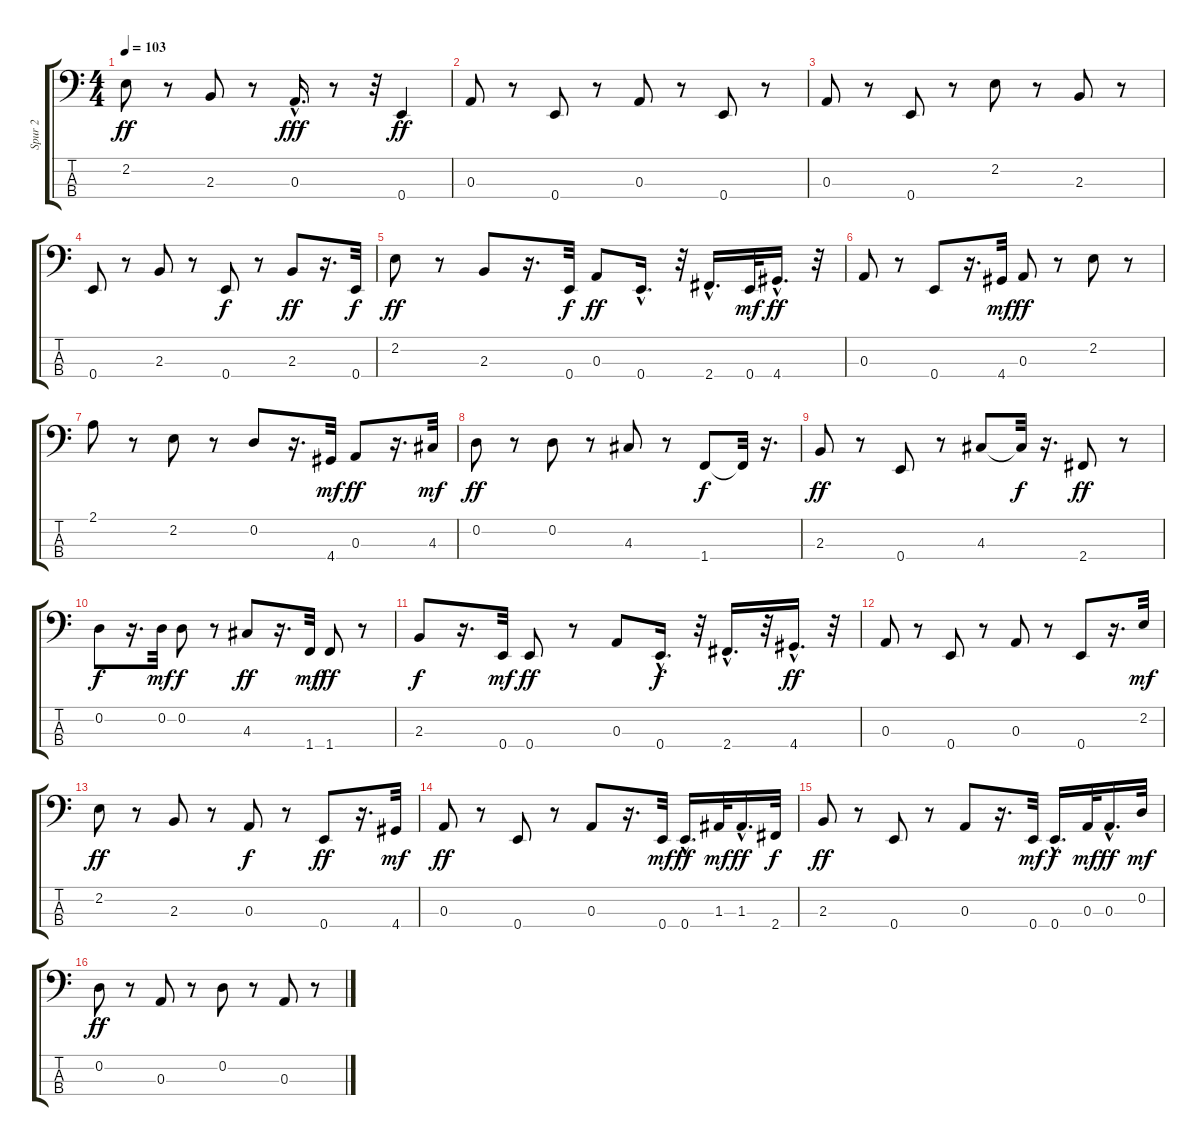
\track ("Spur 2" "Spur 2") {instrument electricbassfinger}
\staff {score tabs}
\tuning (G2 D2 A1 E1) {hide}
\ts (4 4)
\tempo 103
\clef f4
\ks c
2.2.8{dy ff} r.8 2.3.8 r.8 0.3{hac}.16{d dy fff} r.8 r.32 0.4.4{dy ff} |
0.3.8 r.8 0.4.8 r.8 0.3.8 r.8 0.4.8 r.8 |
0.3.8 r.8 0.4.8 r.8 2.2.8 r.8 2.3.8 r.8 |
0.4.8 r.8 2.3.8 r.8 0.4.8{dy f} r.8 2.3.8{dy ff} r.16{d} 0.4.32{dy f} |
2.2.8{dy ff} r.8 2.3.8 r.16{d} 0.4.32{dy f} 0.3.8{dy ff} 0.4{hac}.16{d} r.32 2.4{hac}.16{d} 0.4.32{dy mf} 4.4{hac}.16{d dy ff} r.32 |
0.3.8 r.8 0.4.8 r.16{d} 4.4.32{dy mf} 0.3.8{dy ff} r.8 2.2.8 r.8 |
2.1.8 r.8 2.2.8 r.8 0.2.8 r.16{d} 4.4.32{dy mf} 0.3.8{dy ff} r.16{d} 4.3.32{dy mf} |
0.2.8{dy ff} r.8 0.2.8 r.8 4.3.8 r.8 1.4.8{dy f} 1.4{t}.32 r.16{d} |
2.3.8{dy ff} r.8 0.4.8 r.8 4.3.8 4.3{t}.32{dy f} r.16{d} 2.4.8{dy ff} r.8 |
0.2.8{dy f} r.16{d} 0.2.32{dy mf} 0.2.8{dy f} r.8 4.3.8{dy ff} r.16{d} 1.4.32{dy mf} 1.4.8{dy ff} r.8 |
2.3.8{dy f} r.16{d} 0.4.32{dy mf} 0.4.8{dy ff} r.8 0.3.8 0.4{hac}.16{d dy f} r.32 2.4{hac}.16{d} r.32 4.4{hac}.16{d dy ff} r.32 |
0.3.8 r.8 0.4.8 r.8 0.3.8 r.8 0.4.8 r.16{d} 2.2.32{dy mf} |
2.2.8{dy ff} r.8 2.3.8 r.8 0.3.8{dy f} r.8 0.4.8{dy ff} r.16{d} 4.4.32{dy mf} |
0.3.8{dy ff} r.8 0.4.8 r.8 0.3.8 r.16{d} 0.4.32{dy mf} 0.4{hac}.16{d dy ff} 1.3.32{dy mf} 1.3{hac}.16{d dy ff} 2.4.32{dy f} |
2.3.8{dy ff} r.8 0.4.8 r.8 0.3.8 r.16{d} 0.4.32{dy mf} 0.4{hac}.16{d dy f} 0.3.32{dy mf} 0.3{hac}.16{d dy ff} 0.2.32{dy mf} |
0.2.8{dy ff} r.8 0.3.8 r.8 0.2.8 r.8 0.3.8 r.8
